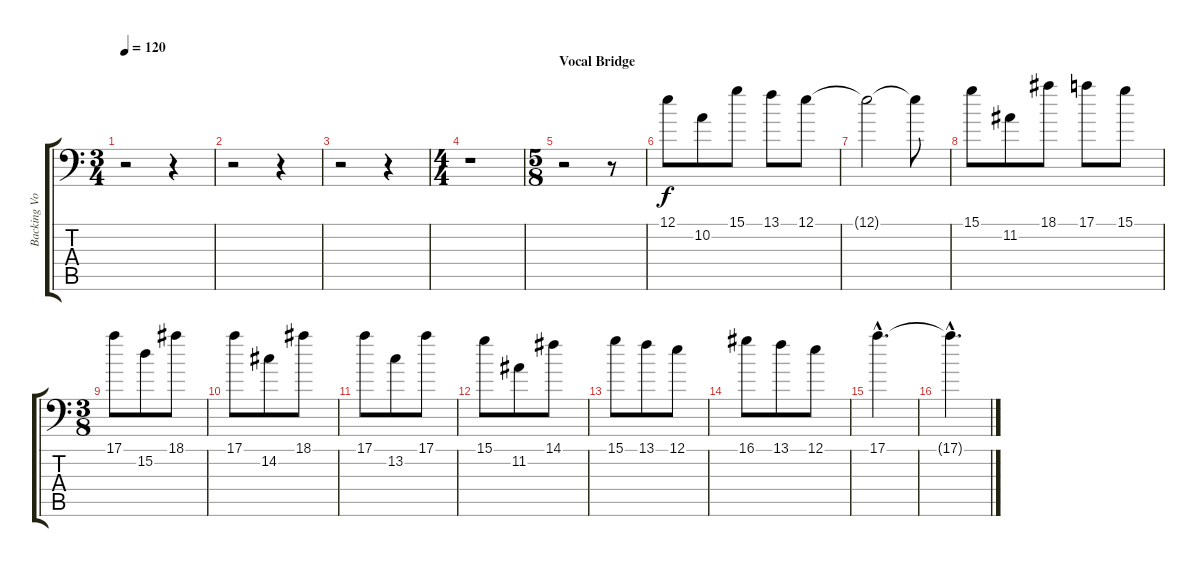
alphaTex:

\track ("Backing Vocals 1/Misc." "Backing Vo") {instrument lead6voice}
\staff {score tabs}
\tuning (E4 B3 G3 D3 A2 G1) {hide}
\ts (3 4)
\tempo 120
\clef f4
\ks c
r.2{dy fff} r.4 |
r.2 r.4 |
r.2 r.4 |
\ts (4 4)
r.1 |
\ts (5 8)
\section ("" "Vocal Bridge")
r.2 r.8 |
12.1.8{dy f volume 11 balance 16 instrument lead6voice} 10.2.8 15.1.8 13.1.8 12.1.8{volume 0} |
12.1{t}.2 12.1{t}.8 |
15.1.8{volume 13 balance 16} 11.2.8 18.1.8 17.1.8 15.1.8 |
\ts (3 8)
17.1.8 15.2.8 18.1.8 |
17.1.8 14.2.8 18.1.8 |
17.1.8 13.2.8 17.1.8 |
15.1.8 11.2.8 14.1.8 |
15.1.8 13.1.8 12.1.8 |
16.1.8 13.1.8 12.1.8 |
17.1{hac}.4{d} |
17.1{hac t}.4{d}
